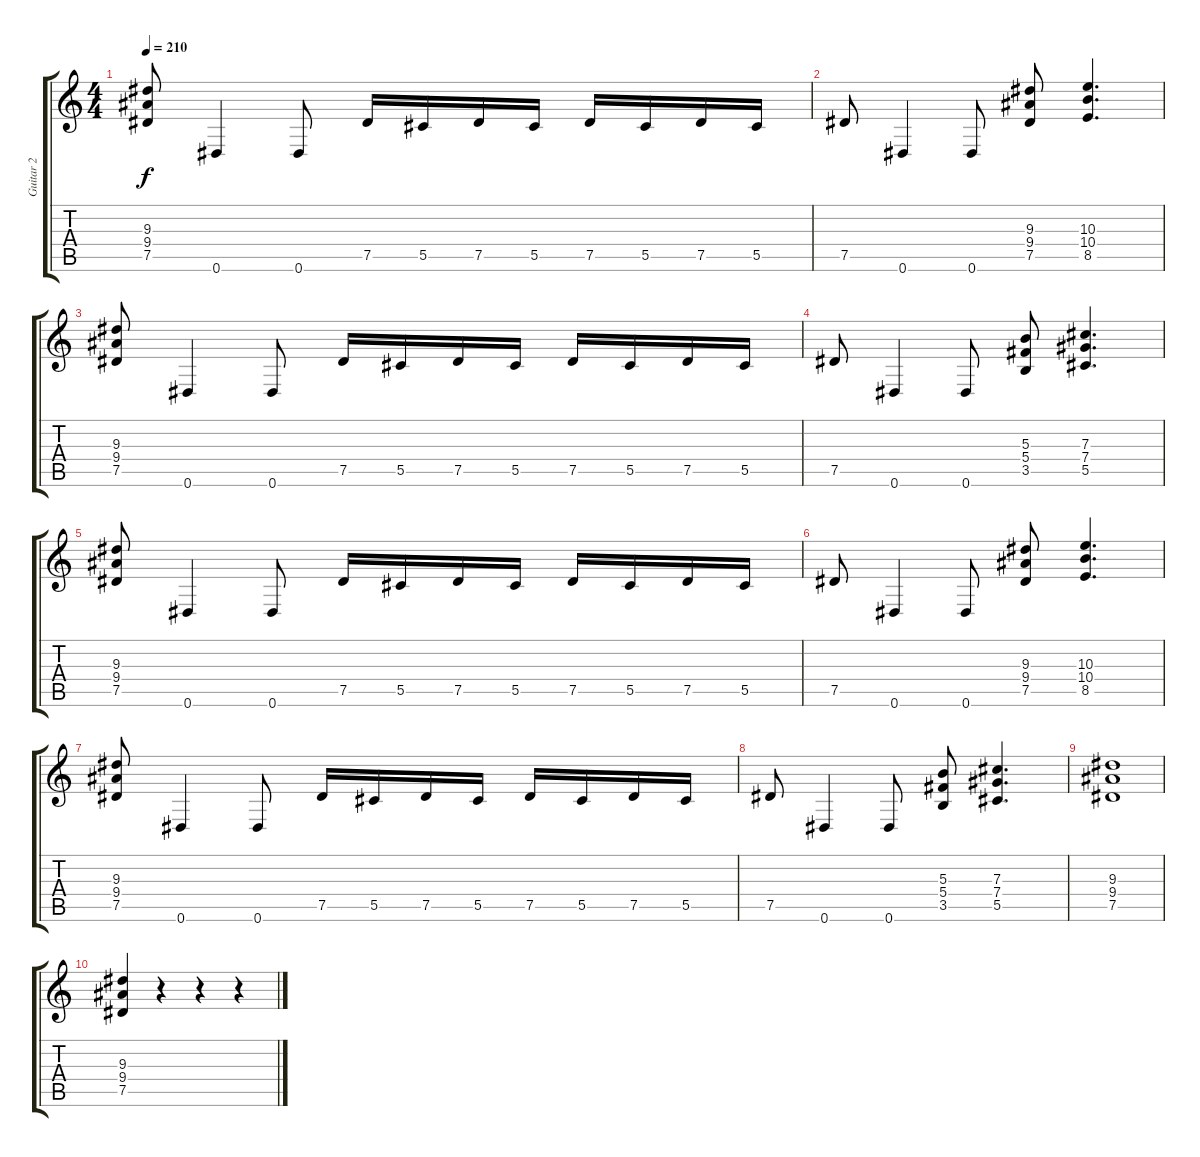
\track ("Guitar 2" "Guitar 2") {instrument distortionguitar}
\staff {score tabs}
\tuning (Eb4 Bb3 Gb3 Db3 Ab2 Eb2) {hide}
\ts (4 4)
\tempo 210
\clef g2
\ks c
(9.3 9.4 7.5).8{dy f} 0.6.4 0.6.8 7.5.16 5.5.16 7.5.16 5.5.16 7.5.16 5.5.16 7.5.16 5.5.16 |
7.5.8 0.6.4 0.6.8 (9.3 9.4 7.5).8 (10.3 10.4 8.5).4{d} |
(9.3 9.4 7.5).8 0.6.4 0.6.8 7.5.16 5.5.16 7.5.16 5.5.16 7.5.16 5.5.16 7.5.16 5.5.16 |
7.5.8 0.6.4 0.6.8 (5.3 5.4 3.5).8 (7.3 7.4 5.5).4{d} |
(9.3 9.4 7.5).8 0.6.4 0.6.8 7.5.16 5.5.16 7.5.16 5.5.16 7.5.16 5.5.16 7.5.16 5.5.16 |
7.5.8 0.6.4 0.6.8 (9.3 9.4 7.5).8 (10.3 10.4 8.5).4{d} |
(9.3 9.4 7.5).8 0.6.4 0.6.8 7.5.16 5.5.16 7.5.16 5.5.16 7.5.16 5.5.16 7.5.16 5.5.16 |
7.5.8 0.6.4 0.6.8 (5.3 5.4 3.5).8 (7.3 7.4 5.5).4{d} |
(9.3 9.4 7.5).1 |
(9.3 9.4 7.5).4 r.4 r.4 r.4
